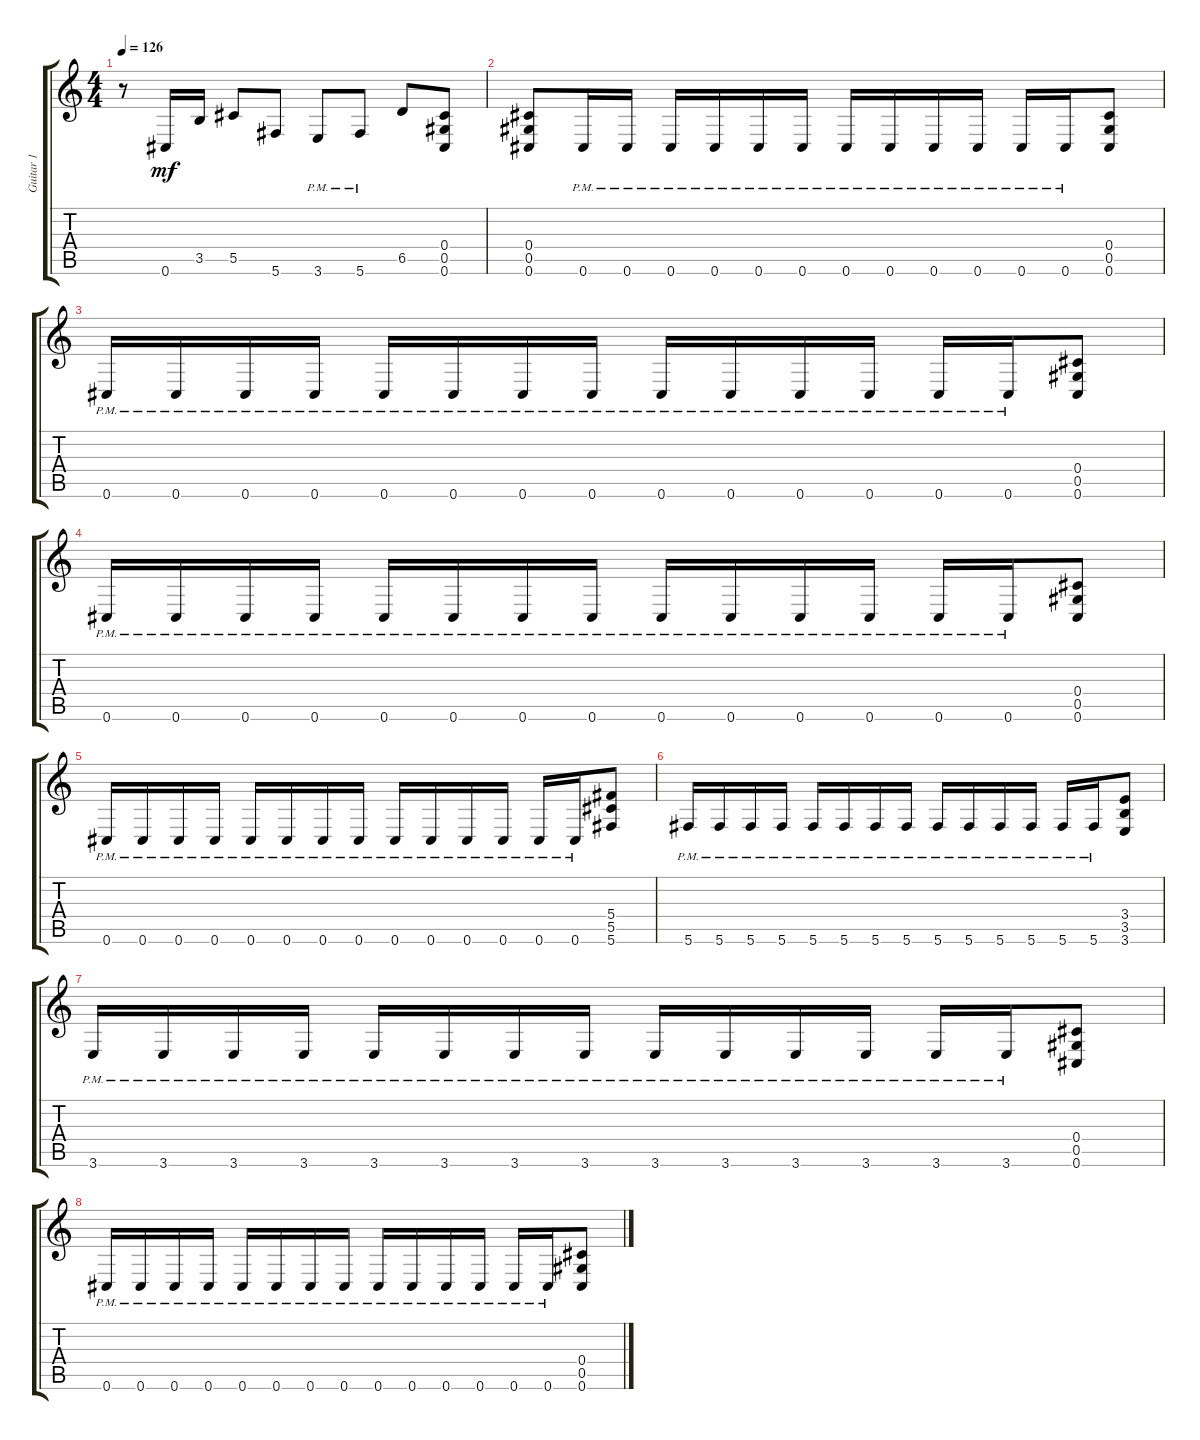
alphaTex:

\track ("Guitar 1" "Guitar 1") {instrument distortionguitar}
\staff {score tabs}
\tuning (Eb4 Bb3 Gb3 Db3 Ab2 Db2) {hide}
\ts (4 4)
\tempo 126
\clef g2
\ks c
r.8{dy mf} 0.6.16 3.5.16 5.5.8 5.6.8 3.6{pm}.8 5.6{pm}.8 6.5.8 (0.4 0.5 0.6).8 |
(0.4 0.5 0.6).8 0.6{pm}.16 0.6{pm}.16 0.6{pm}.16 0.6{pm}.16 0.6{pm}.16 0.6{pm}.16 0.6{pm}.16 0.6{pm}.16 0.6{pm}.16 0.6{pm}.16 0.6{pm}.16 0.6{pm}.16 (0.4 0.5 0.6).8 |
0.6{pm}.16 0.6{pm}.16 0.6{pm}.16 0.6{pm}.16 0.6{pm}.16 0.6{pm}.16 0.6{pm}.16 0.6{pm}.16 0.6{pm}.16 0.6{pm}.16 0.6{pm}.16 0.6{pm}.16 0.6{pm}.16 0.6{pm}.16 (0.4 0.5 0.6).8 |
0.6{pm}.16 0.6{pm}.16 0.6{pm}.16 0.6{pm}.16 0.6{pm}.16 0.6{pm}.16 0.6{pm}.16 0.6{pm}.16 0.6{pm}.16 0.6{pm}.16 0.6{pm}.16 0.6{pm}.16 0.6{pm}.16 0.6{pm}.16 (0.4 0.5 0.6).8 |
0.6{pm}.16 0.6{pm}.16 0.6{pm}.16 0.6{pm}.16 0.6{pm}.16 0.6{pm}.16 0.6{pm}.16 0.6{pm}.16 0.6{pm}.16 0.6{pm}.16 0.6{pm}.16 0.6{pm}.16 0.6{pm}.16 0.6{pm}.16 (5.4 5.5 5.6).8 |
5.6{pm}.16 5.6{pm}.16 5.6{pm}.16 5.6{pm}.16 5.6{pm}.16 5.6{pm}.16 5.6{pm}.16 5.6{pm}.16 5.6{pm}.16 5.6{pm}.16 5.6{pm}.16 5.6{pm}.16 5.6{pm}.16 5.6{pm}.16 (3.4 3.5 3.6).8 |
3.6{pm}.16 3.6{pm}.16 3.6{pm}.16 3.6{pm}.16 3.6{pm}.16 3.6{pm}.16 3.6{pm}.16 3.6{pm}.16 3.6{pm}.16 3.6{pm}.16 3.6{pm}.16 3.6{pm}.16 3.6{pm}.16 3.6{pm}.16 (0.4 0.5 0.6).8 |
0.6{pm}.16 0.6{pm}.16 0.6{pm}.16 0.6{pm}.16 0.6{pm}.16 0.6{pm}.16 0.6{pm}.16 0.6{pm}.16 0.6{pm}.16 0.6{pm}.16 0.6{pm}.16 0.6{pm}.16 0.6{pm}.16 0.6{pm}.16 (0.4 0.5 0.6).8
